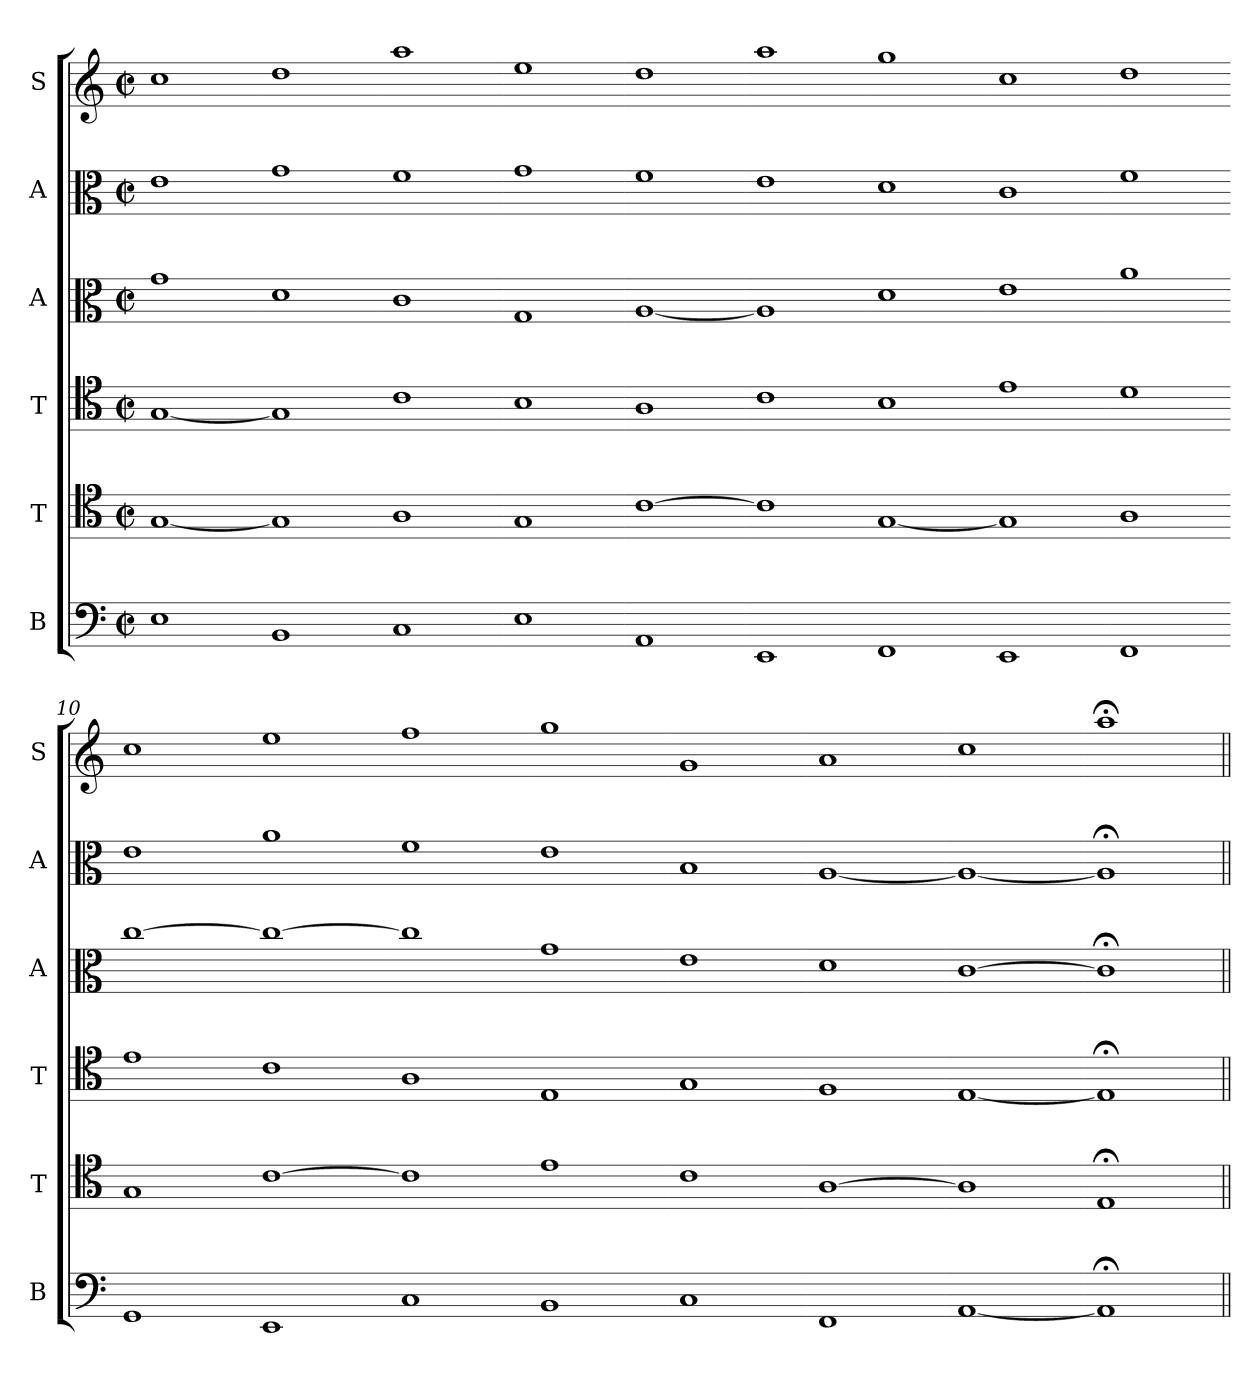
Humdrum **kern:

**kern	**kern	**kern	**kern	**kern	**kern
*part6	*part5	*part4	*part3	*part2	*part1
*staff6	*staff5	*staff4	*staff3	*staff2	*staff1
*I"B	*I"T	*I"T	*I"A	*I"A	*I"S
*I'B	*I'T	*I'T	*I'A	*I'A	*I'S
*clefF4	*clefC4	*clefC4	*clefC3	*clefC3	*clefG2
*k[]	*k[]	*k[]	*k[]	*k[]	*k[]
*M2/2	*M2/2	*M2/2	*M2/2	*M2/2	*M2/2
*met(c|)	*met(c|)	*met(c|)	*met(c|)	*met(c|)	*met(c|)
*MM208	*MM208	*MM208	*MM208	*MM208	*MM208
=1	=1	=1	=1	=1	=1
1E	[1G	[1G	1g	1e	1cc
=2-	=2-	=2-	=2-	=2-	=2-
1BB	1G]	1G]	1d	1g	1dd
=3-	=3-	=3-	=3-	=3-	=3-
1C	1A	1c	1c	1f	1aa
=4-	=4-	=4-	=4-	=4-	=4-
1E	1G	1B	1G	1g	1ee
=5-	=5-	=5-	=5-	=5-	=5-
1AA	[1c	1A	[1A	1f	1dd
=6-	=6-	=6-	=6-	=6-	=6-
1EE	1c]	1c	1A]	1e	1aa
=7-	=7-	=7-	=7-	=7-	=7-
1FF	[1G	1B	1d	1d	1gg
=8-	=8-	=8-	=8-	=8-	=8-
1EE	1G]	1e	1e	1c	1cc
=9-	=9-	=9-	=9-	=9-	=9-
1FF	1A	1d	1a	1f	1dd
=10-	=10-	=10-	=10-	=10-	=10-
1GG	1G	1e	[1cc	1e	1cc
=11-	=11-	=11-	=11-	=11-	=11-
1EE	[1c	1c	1cc_	1a	1ee
=12-	=12-	=12-	=12-	=12-	=12-
1C	1c]	1A	1cc]	1f	1ff
=13-	=13-	=13-	=13-	=13-	=13-
1BB	1e	1E	1g	1e	1gg
=14-	=14-	=14-	=14-	=14-	=14-
1C	1c	1G	1e	1B	1g
=15-	=15-	=15-	=15-	=15-	=15-
1FF	[1A	1F	1d	[1A	1a
=16-	=16-	=16-	=16-	=16-	=16-
[1AA	1A]	[1E	[1c	1A_	1cc
=17-	=17-	=17-	=17-	=17-	=17-
1AA;<]	1E;<	1E;<]	1c;<]	1A;]	1aa;<
=||	=||	=||	=||	=||	=||
*-	*-	*-	*-	*-	*-
